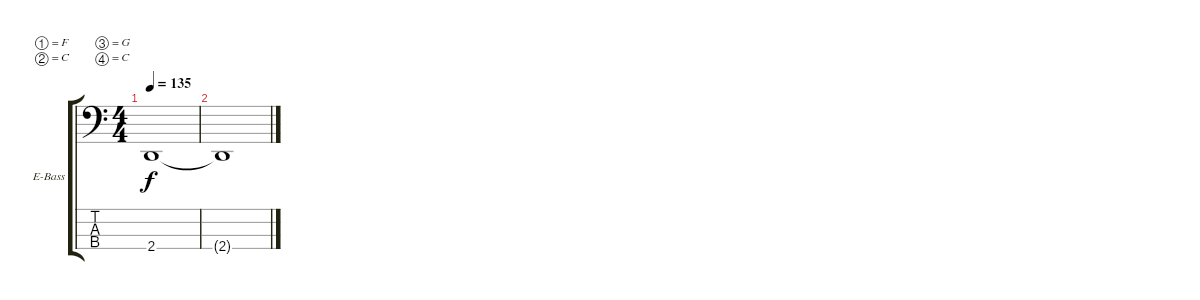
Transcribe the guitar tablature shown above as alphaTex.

\bracketExtendMode groupsimilarinstruments
\firstSystemTrackNameOrientation horizontal
\otherSystemsTrackNameOrientation horizontal
\track ("Bas" "E-Bass") {instrument electricbassfinger}
\staff {score tabs}
\tuning (F2 C2 G1 C1)
\ts (4 4)
\tempo 135
\clef f4
\ks c
2.4{t}.1{dy f} |
2.4{t}.1
